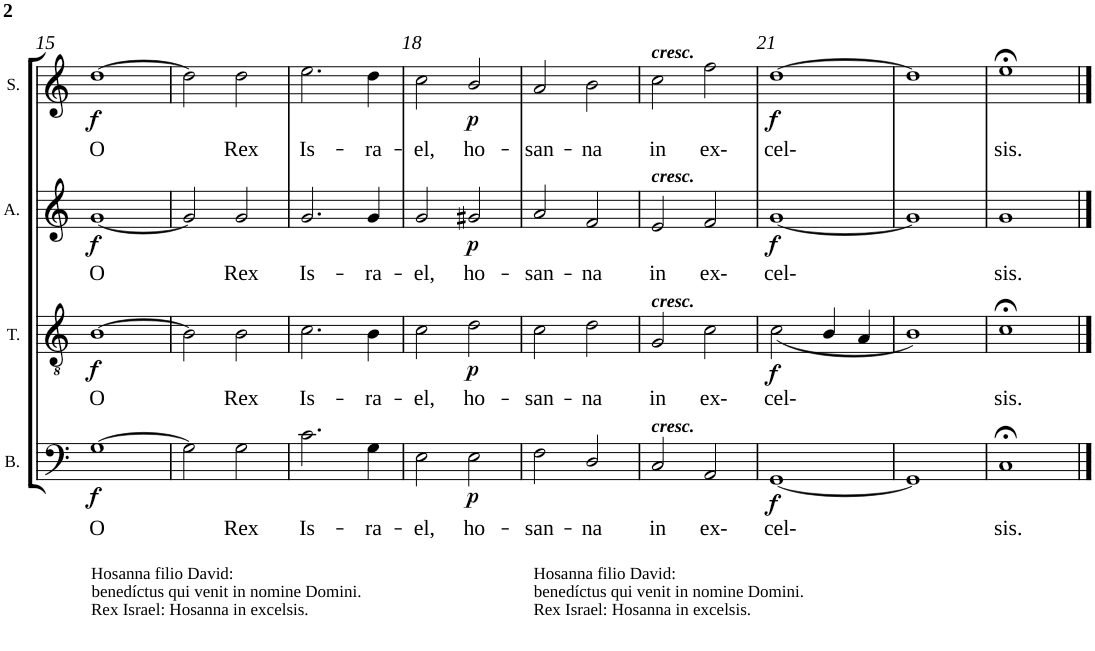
**kern	**text	**dynam	**kern	**text	**dynam	**kern	**text	**dynam	**kern	**text	**dynam
*part4	*part4	*part4	*part3	*part3	*part3	*part2	*part2	*part2	*part1	*part1	*part1
*staff4	*staff4	*staff4	*staff3	*staff3	*staff3	*staff2	*staff2	*staff2	*staff1	*staff1	*staff1
*I"Bass	*	*	*I"Tenor	*	*	*I"Alto	*	*	*I"Soprano	*	*
*I'B.	*	*	*I'T.	*	*	*I'A.	*	*	*I'S.	*	*
!!LO:PB:g=z
*clefF4	*	*	*clefGv2	*	*	*clefG2	*	*	*clefG2	*	*
*k[]	*	*	*k[]	*	*	*k[]	*	*	*k[]	*	*
*M2/2	*	*	*M2/2	*	*	*M2/2	*	*	*M2/2	*	*
*met(c|)	*	*	*met(c|)	*	*	*met(c|)	*	*	*met(c|)	*	*
=15	=15	=15	=15	=15	=15	=15	=15	=15	=15	=15	=15
!LO:TX:b:t=Hosanna filio David&colon;	!	!	!	!	!	!	!	!	!	!	!
!LO:TX:b:t=benedíctus qui venit in nomine Domini.	!	!	!	!	!	!	!	!	!	!	!
!LO:TX:b:t=Rex Israel&colon; Hosanna in excelsis.	!	!	!	!	!	!	!	!	!	!	!
!	!LO:LY:b	!LO:DY:b	!	!LO:LY:b	!LO:DY:b	!	!LO:LY:b	!LO:DY:b	!	!LO:LY:b	!LO:DY:b
[1G	O	f	[1B	O	f	[1g	O	f	[1dd	O	f
=16	=16	=16	=16	=16	=16	=16	=16	=16	=16	=16	=16
2G\]	.	.	2B\]	.	.	2g/]	.	.	2dd\]	.	.
!	!LO:LY:b	!	!	!LO:LY:b	!	!	!LO:LY:b	!	!	!LO:LY:b	!
2G\	Rex	.	2B\	Rex	.	2g/	Rex	.	2dd\	Rex	.
=17	=17	=17	=17	=17	=17	=17	=17	=17	=17	=17	=17
!	!LO:LY:b	!	!	!LO:LY:b	!	!	!LO:LY:b	!	!	!LO:LY:b	!
2.c\	Is-	.	2.c\	Is-	.	2.g/	Is-	.	2.ee\	Is-	.
!	!LO:LY:b	!	!	!LO:LY:b	!	!	!LO:LY:b	!	!	!LO:LY:b	!
4G\	-ra-	.	4B\	-ra-	.	4g/	-ra-	.	4dd\	-ra-	.
=18	=18	=18	=18	=18	=18	=18	=18	=18	=18	=18	=18
!	!LO:LY:b	!	!	!LO:LY:b	!	!	!LO:LY:b	!	!	!LO:LY:b	!
2E\	-el,	.	2c\	-el,	.	2g/	-el,	.	2cc\	-el,	.
!	!LO:LY:b	!LO:DY:b	!	!LO:LY:b	!LO:DY:b	!	!LO:LY:b	!LO:DY:b	!	!LO:LY:b	!LO:DY:b
2E\	ho-	p	2d\	ho-	p	2g#X/	ho-	p	2b/	ho-	p
=19	=19	=19	=19	=19	=19	=19	=19	=19	=19	=19	=19
!LO:TX:b:t=Hosanna filio David&colon;	!	!	!	!	!	!	!	!	!	!	!
!LO:TX:b:t=benedíctus qui venit in nomine Domini.	!	!	!	!	!	!	!	!	!	!	!
!LO:TX:b:t=Rex Israel&colon; Hosanna in excelsis.	!	!	!	!	!	!	!	!	!	!	!
!	!LO:LY:b	!	!	!LO:LY:b	!	!	!LO:LY:b	!	!	!LO:LY:b	!
2F\	-san-	.	2c\	-san-	.	2a/	-san-	.	2a/	-san-	.
!	!LO:LY:b	!	!	!LO:LY:b	!	!	!LO:LY:b	!	!	!LO:LY:b	!
2D/	-na	.	2d\	-na	.	2f/	-na	.	2b\	-na	.
=20	=20	=20	=20	=20	=20	=20	=20	=20	=20	=20	=20
!	!	!	!	!	!	!	!	!	!LO:TX:a:Bi:t=cresc.	!	!
!	!	!	!	!	!	!LO:TX:a:Bi:t=cresc.	!	!	!	!	!
!	!	!	!LO:TX:a:Bi:t=cresc.	!	!	!	!	!	!	!	!
!LO:TX:a:Bi:t=cresc.	!	!	!	!	!	!	!	!	!	!	!
!	!LO:LY:b	!	!	!LO:LY:b	!	!	!LO:LY:b	!	!	!LO:LY:b	!
2C/	in	.	2G/	in	.	2e/	in	.	2cc\	in	.
!	!LO:LY:b	!	!	!LO:LY:b	!	!	!LO:LY:b	!	!	!LO:LY:b	!
2AA/	ex-	.	2c\	ex-	.	2f/	ex-	.	2ff\	ex-	.
=21	=21	=21	=21	=21	=21	=21	=21	=21	=21	=21	=21
!	!LO:LY:b	!LO:DY:b	!	!LO:LY:b	!LO:DY:b	!	!LO:LY:b	!LO:DY:b	!	!LO:LY:b	!LO:DY:b
[1GG	cel-	f	(<2c\	cel-	f	[1g	cel-	f	[1dd	cel-	f
.	.	.	4B/	.	.	.	.	.	.	.	.
.	.	.	4A/	.	.	.	.	.	.	.	.
=22	=22	=22	=22	=22	=22	=22	=22	=22	=22	=22	=22
1GG]	.	.	1B)	.	.	1g]	.	.	1dd]	.	.
=23	=23	=23	=23	=23	=23	=23	=23	=23	=23	=23	=23
!	!LO:LY:b	!	!	!LO:LY:b	!	!	!LO:LY:b	!	!	!LO:LY:b	!
1C;<	sis.	.	1c;<	sis.	.	1g	sis.	.	1ee;<	sis.	.
==	==	==	==	==	==	==	==	==	==	==	==
*-	*-	*-	*-	*-	*-	*-	*-	*-	*-	*-	*-
